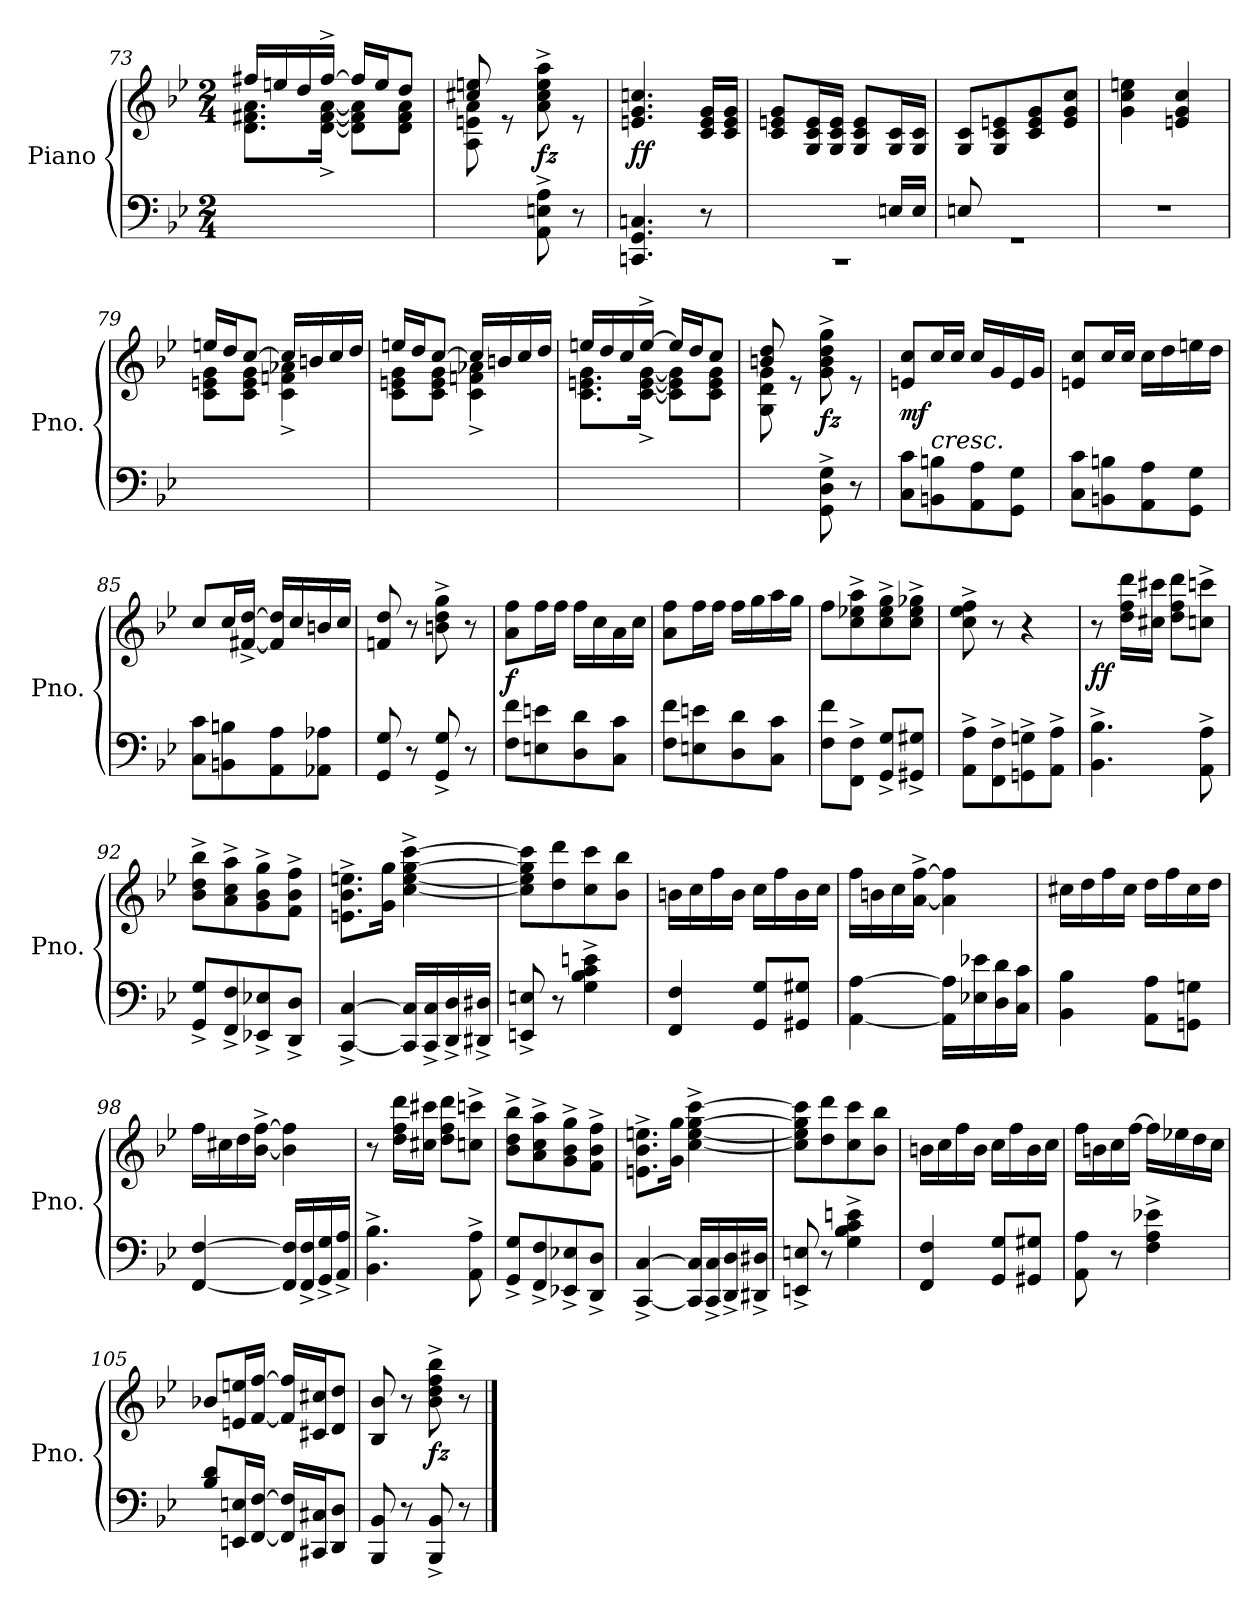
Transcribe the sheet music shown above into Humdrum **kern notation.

**kern	**kern	**dynam
*part1	*part1	*part1
*staff2	*staff1	*staff1/2
*I"Piano	*	*
*I'Pno.	*	*
*clefF4	*clefG2	*
*k[b-e-]	*k[b-e-]	*
*M2/4	*M2/4	*
=73	=73	=73
*	*^	*
2ryy	16ff#X/LL	8.d\ 8.f#X\ 8.a\L	.
.	16een/	.	.
.	16dd/	.	.
.	[16ff#^/JJ	[16d\^ [16f#\^ [16a\^Jk	.
.	16ff#/LL]	8d\] 8f#\] 8a\]L	.
.	16ee/J	.	.
.	8dd/J	8d\ 8f#\ 8a\J	.
=74	=74	=74	=74
4ryy	8cc#X/ 8een/	8A\ 8en\ 8a\	.
.	8re	4.ryy	.
!	!	!	!LO:DY:b
8AA\^ 8En\^ 8A\^	8a\^ 8cc#\^ 8ee\^ 8aa\^	.	fz
8r	8re	.	.
*	*v	*v	*
=75	=75	=75
!	!	!LO:DY:b
4.CCn/ 4.GG/ 4.Cn/	4.en/ 4.g/ 4.ccn/	ff
8r	16c/ 16e/ 16g/LL	.
.	16c/ 16e/ 16g/JJ	.
=76	=76	=76
*^	*	*
2rCC	4.ryy	8c/ 8en/ 8g/L	.
.	.	16G/ 16c/ 16e/L	.
.	.	16G/ 16c/ 16e/JJ	.
.	.	8G/ 8c/ 8e/L	.
.	16En/LL	16G/ 16c/L	.
.	16E/JJ	16G/ 16c/JJ	.
!!LO:PB:g=z
=77	=77	=77	=77
2rGG	8En/	8G/ 8c/L	.
.	4.ryy	8G/ 8c/ 8en/	.
.	.	8c/ 8e/ 8g/	.
.	.	8e/ 8g/ 8cc/J	.
*v	*v	*	*
=78	=78	=78
2r	4g\ 4cc\ 4een\	.
.	4en/ 4g/ 4cc/	.
=79	=79	=79
*	*^	*
2ryy	16een/LL	8c\ 8en\ 8g\L	.
.	16dd/J	.	.
.	[8cc/J	8c\ 8e\ 8g\J	.
.	16cc/LL]	4c\^ 4fn\^ 4a-X\^	.
.	16bn/	.	.
.	16cc/	.	.
.	16dd/JJ	.	.
=80	=80	=80	=80
2ryy	16een/LL	8c\ 8en\ 8g\L	.
.	16dd/J	.	.
.	[8cc/J	8c\ 8e\ 8g\J	.
.	16cc/LL]	4c\^ 4fn\^ 4a-X\^	.
.	16bn/	.	.
.	16cc/	.	.
.	16dd/JJ	.	.
=81	=81	=81	=81
2ryy	16een/LL	8.c\ 8.en\ 8.g\L	.
.	16dd/	.	.
.	16cc/	.	.
.	[16ee^/JJ	[16c\^ [16e\^ [16g\^Jk	.
.	16ee/LL]	8c\] 8e\] 8g\]L	.
.	16dd/J	.	.
.	8cc/J	8c\ 8e\ 8g\J	.
!!LO:LB:g=z	!!
=82	=82	=82	=82
4ryy	8bn/ 8dd/	8G\ 8d\ 8g\	.
.	8re	4.ryy	.
!	!	!	!LO:DY:b
8GG\^ 8D\^ 8G\^	8g\^ 8b\^ 8dd\^ 8gg\^	.	fz
8r	8re	.	.
*	*v	*v	*
=83	=83	=83
!	!	!LO:DY:b
8C\ 8c\L	8en/ 8cc/L	mf
!	!LO:TX:b:i:t=cresc.	!
8BBn\ 8Bn\	16cc/L	.
.	16cc/JJ	.
8AA\ 8A\	16cc/LL	.
.	16g/	.
8GG\ 8G\J	16e/	.
.	16g/JJ	.
=84	=84	=84
8C\ 8c\L	8en/ 8cc/L	.
8BBn\ 8Bn\	16cc/L	.
.	16cc/JJ	.
8AA\ 8A\	16cc\LL	.
.	16dd\	.
8GG\ 8G\J	16een\	.
.	16dd\JJ	.
=85	=85	=85
8C\ 8c\L	8cc/L	.
8BBn\ 8Bn\	16cc/L	.
.	[16f#X/^ [16dd/^JJ	.
8AA\ 8A\	16f#/] 16dd/]LL	.
.	16cc/	.
8AA-X\ 8A-X\J	16bn/	.
.	16cc/JJ	.
!!LO:LB:g=z
=86	=86	=86
8GG/ 8G/	8fn/ 8dd/	.
8r	8r	.
8GG/^ 8G/^	8bn\^ 8dd\^ 8gg\^	.
8r	8r	.
=87	=87	=87
!	!	!LO:DY:b
8F\ 8f\L	8a\ 8ff\L	f
8En\ 8en\	16ff\L	.
.	16ff\JJ	.
8D\ 8d\	16ff\LL	.
.	16cc\	.
8C\ 8c\J	16a\	.
.	16cc\JJ	.
=88	=88	=88
8F\ 8f\L	8a\ 8ff\L	.
8En\ 8en\	16ff\L	.
.	16ff\JJ	.
8D\ 8d\	16ff\LL	.
.	16gg\	.
8C\ 8c\J	16aa\	.
.	16gg\JJ	.
=89	=89	=89
8F\ 8f\L	8ff\L	.
8FF\^ 8F\^J	8cc\^ 8ee-X\^ 8aa\^	.
8GG/^ 8G/^L	8cc\^ 8ee-\^ 8gg\^	.
8GG#X/^ 8G#X/^J	8cc\^ 8ee-\^ 8gg-X\^J	.
=90	=90	=90
8AA\^ 8A\^L	8cc\^ 8ee-\^ 8ff\^	.
8FF\^ 8F\^	8r	.
8GGn\^ 8Gn\^	4r	.
8AA\^ 8A\^J	.	.
!!LO:LB:g=z
=91	=91	=91
!	!	!LO:DY:b
4.BB-\^ 4.B-\^	8r	ff
.	16dd\ 16ff\ 16ddd\LL	.
.	16cc#X\ 16ccc#X\JJ	.
.	8dd\ 8ff\ 8ddd\L	.
8AA\^ 8A\^	8ccn\^ 8cccn\^J	.
=92	=92	=92
8GG/^ 8G/^L	8b-\^ 8dd\^ 8bb-\^L	.
8FF/^ 8F/^	8a\^ 8cc\^ 8aa\^	.
8EE-X/^ 8E-X/^	8g\^ 8b-\^ 8gg\^	.
8DD/^ 8D/^J	8f\^ 8b-\^ 8ff\^J	.
=93	=93	=93
[4CC/^ [4C/^	8.en\^ 8.b-\^ 8.een\^L	.
.	16g\ 16gg\Jk	.
16CC/] 16C/]LL	[4cc\^ [4ee\^ [4gg\^ [4ccc\^	.
16CC/^ 16C/^	.	.
16DD/^ 16D/^	.	.
16DD#X/^ 16D#X/^JJ	.	.
=94	=94	=94
8EEn/^ 8En/^	8cc\] 8een\] 8gg\] 8ccc\]L	.
8r	8dd\ 8ddd\	.
4G\^ 4B-\^ 4c\^ 4en\^	8cc\ 8ccc\	.
.	8b-\ 8bb-\J	.
=95	=95	=95
4FF/ 4F/	16bn\LL	.
.	16cc\	.
.	16ff\	.
.	16b\JJ	.
8GG/ 8G/L	16cc\LL	.
.	16ff\	.
8GG#X/ 8G#X/J	16b\	.
.	16cc\JJ	.
=96	=96	=96
[4AA\ [4A\	16ff\LL	.
.	16bn\	.
.	16cc\	.
.	[16a\^ [16ff\^JJ	.
16AA\] 16A\]LL	4a\] 4ff\]	.
16E-X\ 16e-X\	.	.
16D\ 16d\	.	.
16C\ 16c\JJ	.	.
!!LO:LB:g=z
=97	=97	=97
4BB-\ 4B-\	16cc#X\LL	.
.	16dd\	.
.	16ff\	.
.	16cc#\JJ	.
8AA\ 8A\L	16dd\LL	.
.	16ff\	.
8GGn\ 8Gn\J	16cc#\	.
.	16dd\JJ	.
=98	=98	=98
[4FF/ [4F/	16ff\LL	.
.	16cc#X\	.
.	16dd\	.
.	[16b-\^ [16ff\^JJ	.
16FF/] 16F/]LL	4b-\] 4ff\]	.
16FF/^ 16F/^	.	.
16GG/^ 16G/^	.	.
16AA/^ 16A/^JJ	.	.
=99	=99	=99
4.BB-\^ 4.B-\^	8r	.
.	16dd\ 16ff\ 16ddd\LL	.
.	16cc#X\ 16ccc#X\JJ	.
.	8dd\ 8ff\ 8ddd\L	.
8AA\^ 8A\^	8ccn\^ 8cccn\^J	.
=100	=100	=100
8GG/^ 8G/^L	8b-\^ 8dd\^ 8bb-\^L	.
8FF/^ 8F/^	8a\^ 8cc\^ 8aa\^	.
8EE-X/^ 8E-X/^	8g\^ 8b-\^ 8gg\^	.
8DD/^ 8D/^J	8f\^ 8b-\^ 8ff\^J	.
=101	=101	=101
[4CC/^ [4C/^	8.en\^ 8.b-\^ 8.een\^L	.
.	16g\ 16gg\Jk	.
16CC/] 16C/]LL	[4cc\^ [4ee\^ [4gg\^ [4ccc\^	.
16CC/^ 16C/^	.	.
16DD/^ 16D/^	.	.
16DD#X/^ 16D#X/^JJ	.	.
!!LO:PB:g=z
=102	=102	=102
8EEn/^ 8En/^	8cc\] 8een\] 8gg\] 8ccc\]L	.
8r	8dd\ 8ddd\	.
4G\^ 4B-\^ 4c\^ 4en\^	8cc\ 8ccc\	.
.	8b-\ 8bb-\J	.
=103	=103	=103
4FF/ 4F/	16bn\LL	.
.	16cc\	.
.	16ff\	.
.	16b\JJ	.
8GG/ 8G/L	16cc\LL	.
.	16ff\	.
8GG#X/ 8G#X/J	16b\	.
.	16cc\JJ	.
=104	=104	=104
8AA\ 8A\	16ff\LL	.
.	16bn\	.
8r	16cc\	.
.	[16ff\JJ	.
4F\^ 4A\^ 4e-X\^	16ff\LL]	.
.	16ee-X\	.
.	16dd\	.
.	16cc\JJ	.
=105	=105	=105
8B-/ 8d/L	8b-X/L	.
16EEn/ 16En/L	16en/ 16een/L	.
[16FF/ [16F/JJ	[16f/ [16ff/JJ	.
16FF/] 16F/]LL	16f/] 16ff/]LL	.
16CC#X/ 16C#X/J	16c#X/ 16cc#X/J	.
8DD/ 8D/J	8d/ 8dd/J	.
=106	=106	=106
8BBB-/ 8BB-/	8B-/ 8b-/	.
8r	8r	.
!	!	!LO:DY:b
8BBB-/^ 8BB-/^	8b-\^ 8dd\^ 8ff\^ 8bb-\^	fz
8r	8r	.
==	==	==
*-	*-	*-
